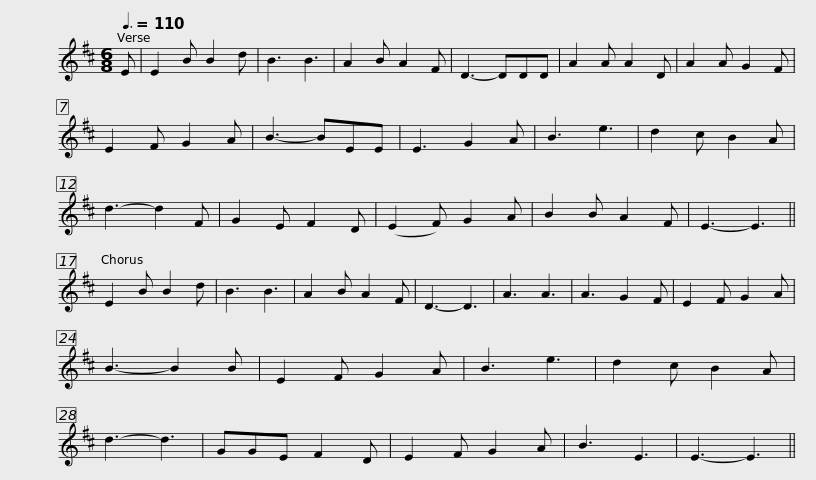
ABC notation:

X:1
L:1/8
Q:3/8=110
M:6/8
I:linebreak $
K:D
V:1 treble
V:1
 E | E2 B B2 d | B3 B3 | A2 B A2 F | D3- DDD | %5
 A2 A A2 D | A2 A G2 F | E2 F G2 A | B3- BEE | E3 G2 A |$ %10
 B3 e3 | d2 c B2 A | d3- d2 F | G2 E F2 D | (E2 F) G2 A | %15
 B2 B A2 F | E3- E3 || E2 B B2 d | B3 B3 | A2 B A2 F |$ %20
 D3- D3 | A3 A3 | A3 G2 F | E2 F G2 A | B3- B2 B | %25
 E2 F G2 A | B3 e3 | d2 c B2 A | d3- d3 | GGE F2 D |$ %30
 E2 F G2 A | B3 E3 | E3- E3 || %33
